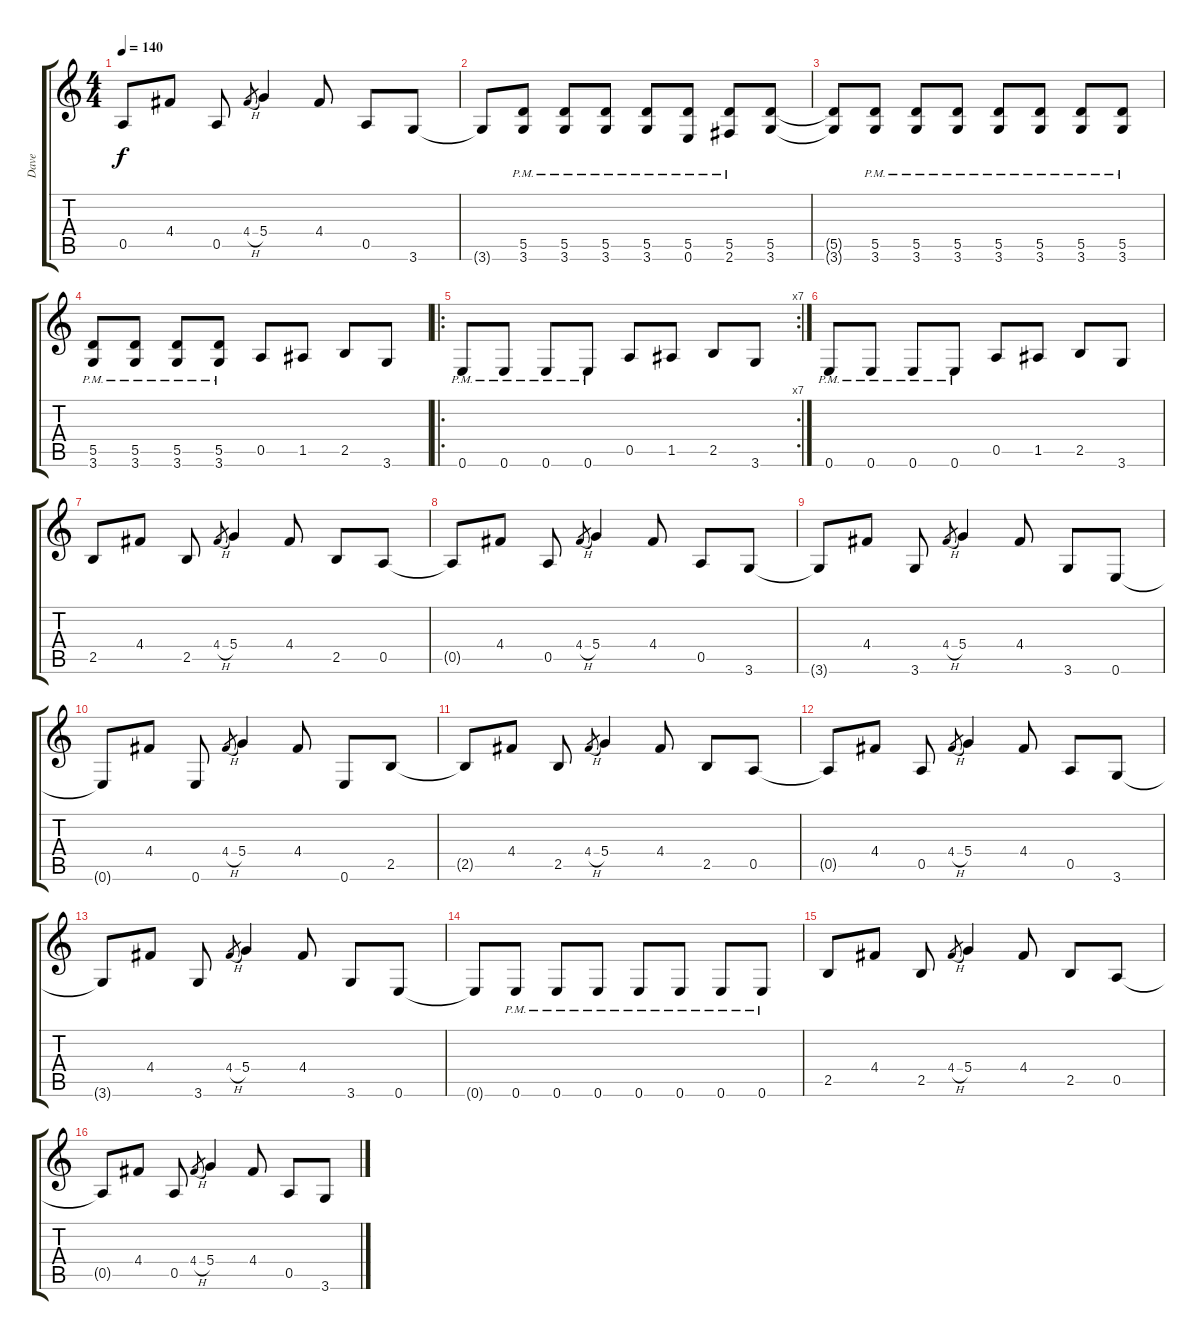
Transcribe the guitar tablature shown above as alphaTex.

\track ("Dave" "Dave") {instrument distortionguitar}
\staff {score tabs}
\tuning (E4 B3 G3 D3 A2 E2) {hide}
\ts (4 4)
\tempo 140
\clef g2
\ks c
0.5{t}.8{dy f} 4.4.8 0.5.8 4.4{h}.8{gr} 5.4.4 4.4.8 0.5.8 3.6.8 |
3.6{t}.8 (5.5{pm} 3.6{pm}).8 (5.5{pm} 3.6{pm}).8 (5.5{pm} 3.6{pm}).8 (5.5{pm} 3.6{pm}).8 (5.5{pm} 0.6{pm}).8 (5.5{pm} 2.6{pm}).8 (5.5 3.6).8 |
(5.5{t} 3.6{t}).8 (5.5 3.6{pm}).8 (5.5 3.6{pm}).8 (5.5 3.6{pm}).8 (5.5 3.6{pm}).8 (5.5 3.6{pm}).8 (5.5 3.6{pm}).8 (5.5 3.6{pm}).8 |
(5.5{pm} 3.6).8 (5.5{pm} 3.6).8 (5.5{pm} 3.6).8 (5.5{pm} 3.6).8 0.5.8 1.5.8 2.5.8 3.6.8 |
\ro
\rc 7
0.6{pm}.8 0.6{pm}.8 0.6{pm}.8 0.6{pm}.8 0.5.8 1.5.8 2.5.8 3.6.8 |
0.6{pm}.8 0.6{pm}.8 0.6{pm}.8 0.6{pm}.8 0.5.8 1.5.8 2.5.8 3.6.8 |
2.5.8 4.4.8 2.5.8 4.4{h}.8{gr} 5.4.4 4.4.8 2.5.8 0.5.8 |
0.5{t}.8 4.4.8 0.5.8 4.4{h}.8{gr} 5.4.4 4.4.8 0.5.8 3.6.8 |
3.6{t}.8 4.4.8 3.6.8 4.4{h}.8{gr} 5.4.4 4.4.8 3.6.8 0.6.8 |
0.6{t}.8 4.4.8 0.6.8 4.4{h}.8{gr} 5.4.4 4.4.8 0.6.8 2.5.8 |
2.5{t}.8 4.4.8 2.5.8 4.4{h}.8{gr} 5.4.4 4.4.8 2.5.8 0.5.8 |
0.5{t}.8 4.4.8 0.5.8 4.4{h}.8{gr} 5.4.4 4.4.8 0.5.8 3.6.8 |
3.6{t}.8 4.4.8 3.6.8 4.4{h}.8{gr} 5.4.4 4.4.8 3.6.8 0.6.8 |
0.6{t}.8 0.6{pm}.8 0.6{pm}.8 0.6{pm}.8 0.6{pm}.8 0.6{pm}.8 0.6{pm}.8 0.6{pm}.8 |
2.5.8 4.4.8 2.5.8 4.4{h}.8{gr} 5.4.4 4.4.8 2.5.8 0.5.8 |
0.5{t}.8 4.4.8 0.5.8 4.4{h}.8{gr} 5.4.4 4.4.8 0.5.8 3.6.8
